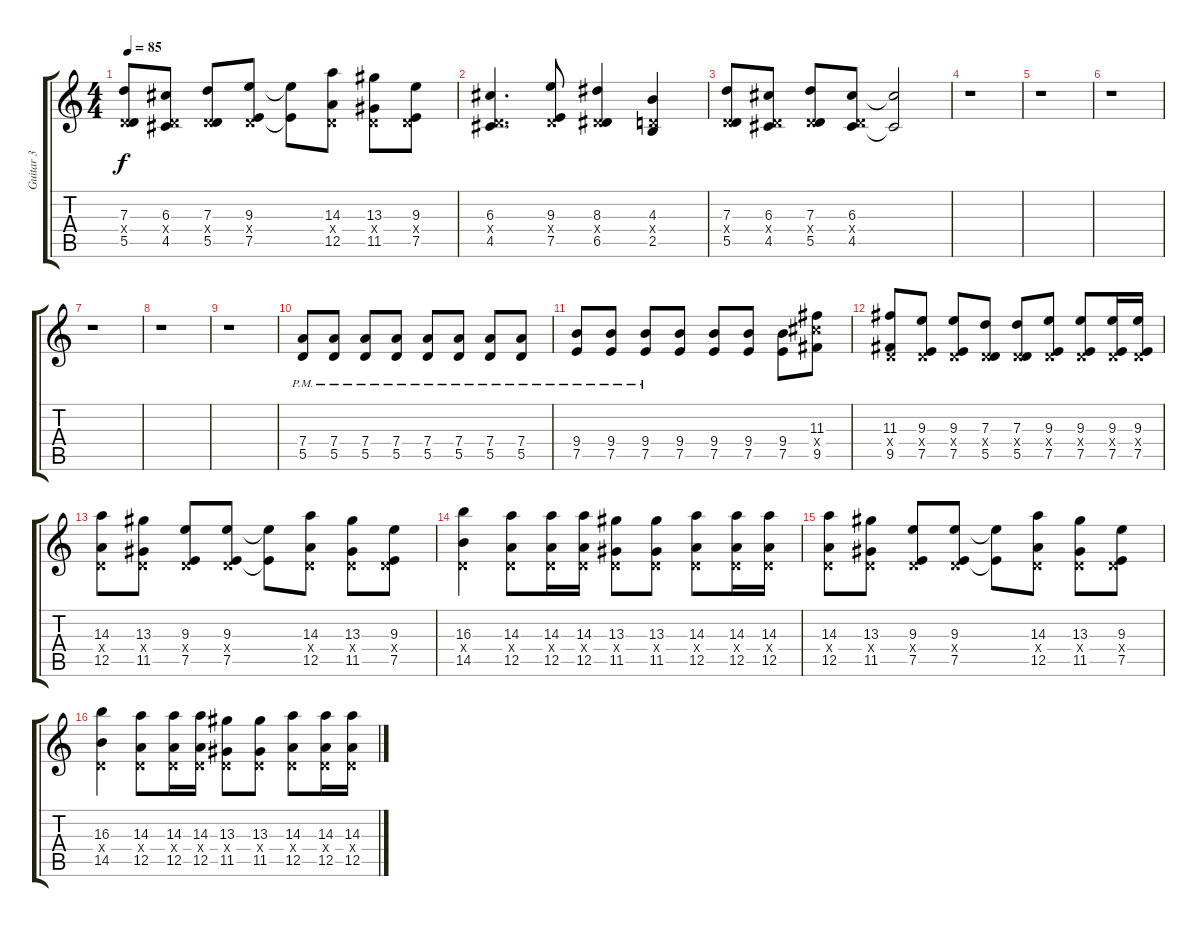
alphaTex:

\track ("Guitar 3" "Guitar 3") {instrument electricguitarclean}
\staff {score tabs}
\tuning (E4 B3 G3 D3 A2 E2) {hide}
\ts (4 4)
\tempo 85
\clef g2
\ks c
(7.3 0.4{x} 5.5).8{dy f} (6.3 0.4{x} 4.5).8 (7.3 0.4{x} 5.5).8 (9.3 0.4{x} 7.5).8 (9.3{t} 7.5{t}).8 (14.3 0.4{x} 12.5).8 (13.3 0.4{x} 11.5).8 (9.3 0.4{x} 7.5).8 |
(6.3 0.4{x} 4.5).4{d} (9.3 0.4{x} 7.5).8 (8.3 0.4{x} 6.5).4 (4.3 0.4{x} 2.5).4 |
(7.3 0.4{x} 5.5).8 (6.3 0.4{x} 4.5).8 (7.3 0.4{x} 5.5).8 (6.3 0.4{x} 4.5).8 (6.3{t} 4.5{t}).2 |
r.1 |
r.1 |
r.1 |
r.1 |
r.1 |
r.1 |
(7.4{pm} 5.5{pm}).8 (7.4{pm} 5.5{pm}).8 (7.4{pm} 5.5{pm}).8 (7.4{pm} 5.5{pm}).8 (7.4{pm} 5.5{pm}).8 (7.4{pm} 5.5{pm}).8 (7.4{pm} 5.5{pm}).8 (7.4{pm} 5.5{pm}).8 |
(9.4{pm} 7.5{pm}).8 (9.4{pm} 7.5{pm}).8 (9.4{pm} 7.5{pm}).8 (9.4 7.5).8 (9.4 7.5).8 (9.4 7.5).8 (9.4 7.5).8 (11.3 11.4{x} 9.5).8 |
(11.3 0.4{x} 9.5).8 (9.3 0.4{x} 7.5).8 (9.3 0.4{x} 7.5).8 (7.3 0.4{x} 5.5).8 (7.3 0.4{x} 5.5).8 (9.3 0.4{x} 7.5).8 (9.3 0.4{x} 7.5).8 (9.3 0.4{x} 7.5).16 (9.3 0.4{x} 7.5).16 |
(14.3 0.4{x} 12.5).8 (13.3 0.4{x} 11.5).8 (9.3 0.4{x} 7.5).8 (9.3 0.4{x} 7.5).8 (9.3{t} 7.5{t}).8 (14.3 0.4{x} 12.5).8 (13.3 0.4{x} 11.5).8 (9.3 0.4{x} 7.5).8 |
(16.3 0.4{x} 14.5).4 (14.3 0.4{x} 12.5).8 (14.3 0.4{x} 12.5).16 (14.3 0.4{x} 12.5).16 (13.3 0.4{x} 11.5).8 (13.3 0.4{x} 11.5).8 (14.3 0.4{x} 12.5).8 (14.3 0.4{x} 12.5).16 (14.3 0.4{x} 12.5).16 |
(14.3 0.4{x} 12.5).8 (13.3 0.4{x} 11.5).8 (9.3 0.4{x} 7.5).8 (9.3 0.4{x} 7.5).8 (9.3{t} 7.5{t}).8 (14.3 0.4{x} 12.5).8 (13.3 0.4{x} 11.5).8 (9.3 0.4{x} 7.5).8 |
(16.3 0.4{x} 14.5).4 (14.3 0.4{x} 12.5).8 (14.3 0.4{x} 12.5).16 (14.3 0.4{x} 12.5).16 (13.3 0.4{x} 11.5).8 (13.3 0.4{x} 11.5).8 (14.3 0.4{x} 12.5).8 (14.3 0.4{x} 12.5).16 (14.3 0.4{x} 12.5).16
